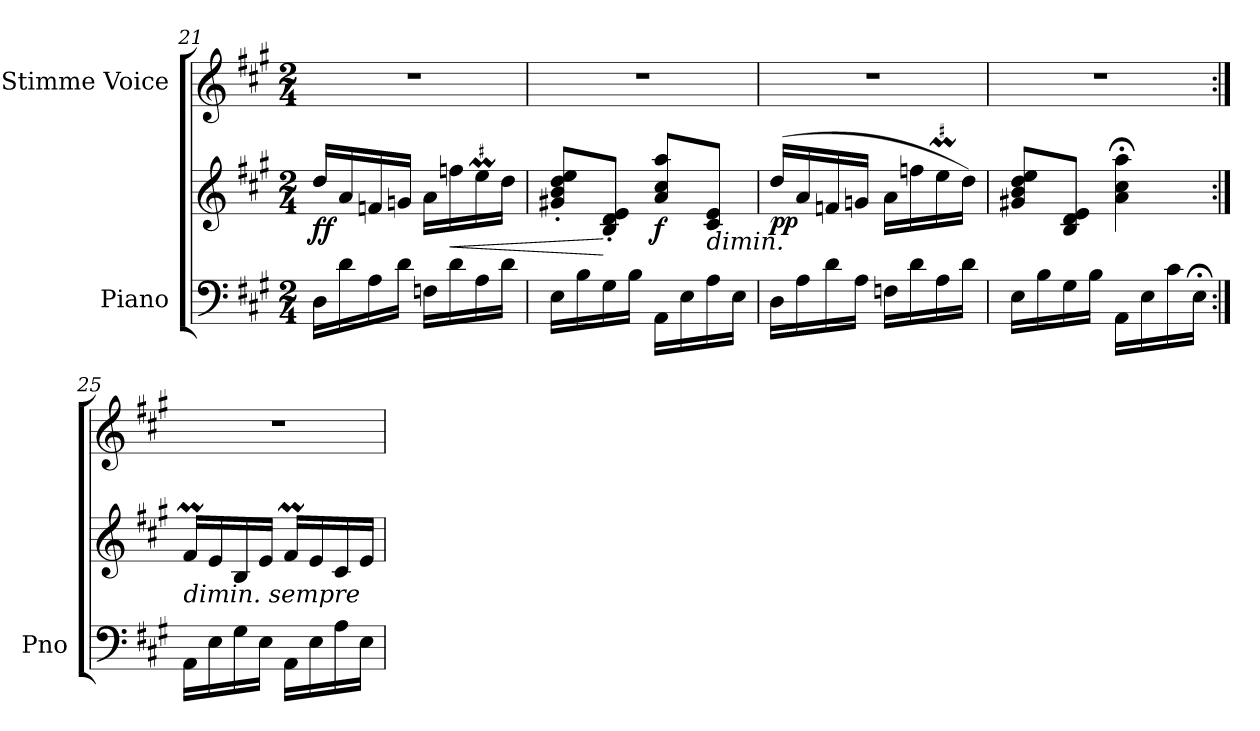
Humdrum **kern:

**kern	**kern	**dynam	**kern
*part2	*part2	*part2	*part1
*staff3	*staff2	*staff2/3	*staff1
*I"Piano	*	*	*I"Stimme Voice
*I'Pno	*	*	*
*clefF4	*clefG2	*	*clefG2
*k[f#c#g#]	*k[f#c#g#]	*	*k[f#c#g#]
*M2/4	*M2/4	*	*M2/4
=21	=21	=21	=21
!	!	!LO:DY:b	!
16D\LL	16dd/LL	ff	2r
16d\	16a/	.	.
16A\	16fn/	.	.
16d\JJ	16gn/JJ	.	.
16Fn\LL	16a\LL	.	.
!	!	!LO:HP:b	!
16d\	16ffn\	<	.
16A\	16eeM\	.	.
16d\JJ	16dd\JJ	.	.
=22	=22	=22	=22
16E\LL	8g#X/' 8b/' 8dd/' 8ee/'L	.	2r
16B\	.	.	.
16G#\	8B/' 8d/' 8e/'J	[	.
16B\JJ	.	.	.
!	!	!LO:DY:b	!
16AA\LL	8a/ 8cc#/ 8aa/L	f	.
16E\	.	.	.
!	!LO:TX:b:i:t=dimin.	!	!
16A\	8c#/ 8e/J	.	.
16E\JJ	.	.	.
=23	=23	=23	=23
!	!	!LO:DY:b	!
16D\LL	(16dd/LL	pp	2r
16A\	16a/	.	.
16d\	16fn/	.	.
16A\JJ	16gn/JJ	.	.
16Fn\LL	16a\LL	.	.
16d\	16ffn\	.	.
16A\	16eeM\	.	.
16d\JJ	16dd\JJ)	.	.
=24	=24	=24	=24
16E\LL	8g#X/ 8b/ 8dd/ 8ee/L	.	2r
16B\	.	.	.
16G#\	8B/ 8d/ 8e/J	.	.
16B\JJ	.	.	.
16AA\LL	4a\;< 4cc#\;< 4aa\;<	.	.
16E\	.	.	.
16c#\	.	.	.
16E;<\JJ	.	.	.
=25:|!	=25:|!	=25:|!	=25:|!
!	!LO:TX:b:i:t=dimin. sempre	!	!
16AA\LL	16f#M/LL	.	2r
16E\	16e/	.	.
16G#\	16B/	.	.
16E\JJ	16e/JJ	.	.
16AA\LL	16f#M/LL	.	.
16E\	16e/	.	.
16A\	16c#/	.	.
16E\JJ	16e/JJ	.	.
=	=	=	=
*-	*-	*-	*-
